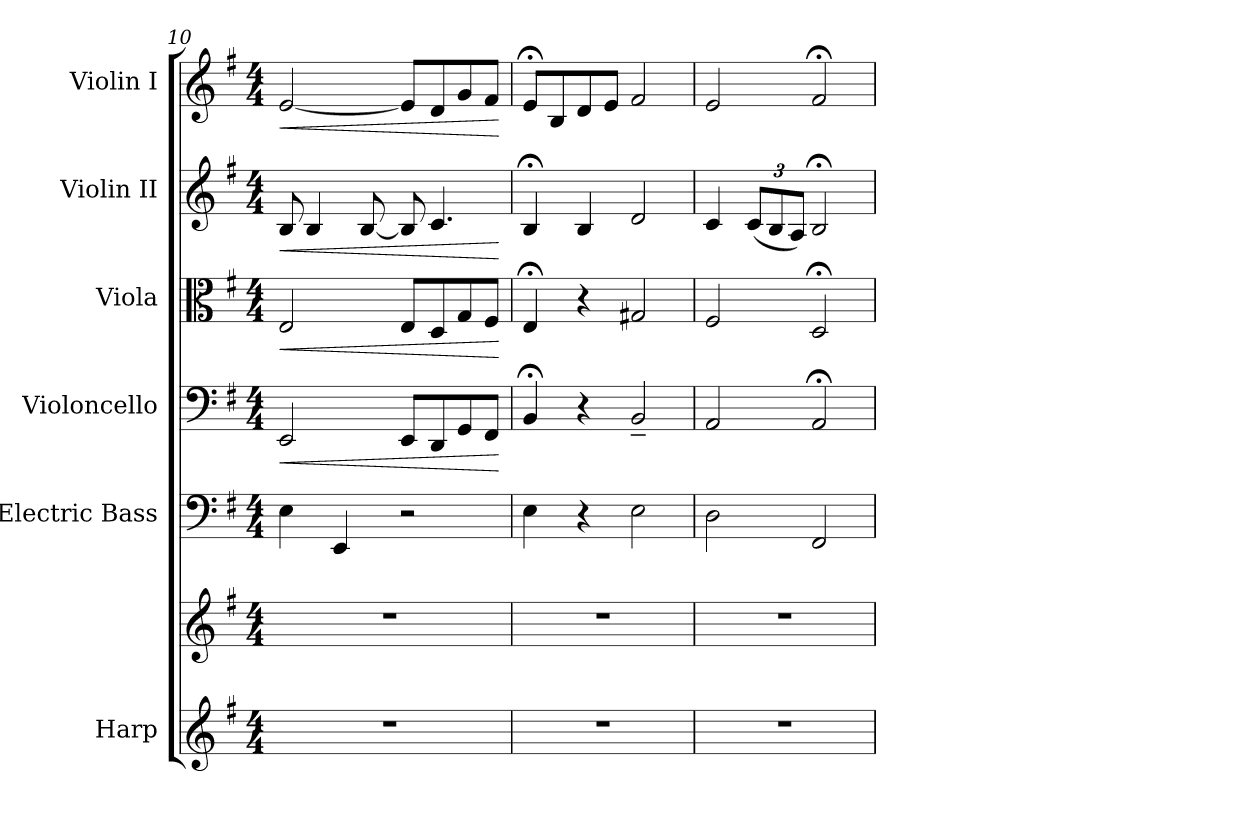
**kern	**kern	**kern	**kern	**dynam	**kern	**dynam	**kern	**dynam	**kern	**dynam
*part6	*part6	*part5	*part4	*part4	*part3	*part3	*part2	*part2	*part1	*part1
*staff7	*staff6	*staff5	*staff4	*staff4	*staff3	*staff3	*staff2	*staff2	*staff1	*staff1
*I"Harp	*	*I"Electric Bass	*I"Violoncello	*	*I"Viola	*	*I"Violin II	*	*I"Violin I	*
*I'Hrp.	*	*	*I'Vc.	*	*I'Vla.	*	*I'Vln. II	*	*I'Vln. I	*
*clefG2	*clefG2	*clefF4	*clefF4	*	*clefC3	*	*clefG2	*	*clefG2	*
*	*	*ITrd7c12	*	*	*	*	*	*	*	*
*k[f#]	*k[f#]	*k[f#]	*k[f#]	*	*k[f#]	*	*k[f#]	*	*k[f#]	*
*M4/4	*M4/4	*M4/4	*M4/4	*	*M4/4	*	*M4/4	*	*M4/4	*
=10	=10	=10	=10	=10	=10	=10	=10	=10	=10	=10
!	!	!	!	!LO:HP:b	!	!LO:HP:b	!	!LO:HP:b	!	!LO:HP:b
1r	1r	4EE\	2EE/	<	2E/	<	8B/	<	[2e/	<
.	.	.	.	.	.	.	4B/	.	.	.
.	.	4EEE/	.	.	.	.	.	.	.	.
.	.	.	.	.	.	.	[8B/	.	.	.
.	.	2r	8EE/L	.	8E/L	.	8B/]	.	8e/L]	.
.	.	.	8DD/	.	8D/	.	4.c/	.	8d/	.
.	.	.	8GG/	.	8G/	.	.	.	8g/	.
.	.	.	8FF#/J	.	8F#/J	.	.	.	8f#/J	.
.	.	.	.	[	.	[	.	[	.	[
=11	=11	=11	=11	=11	=11	=11	=11	=11	=11	=11
1r	1r	4EE\	4BB;</	.	4E;</	.	4B;</	.	8e;</L	.
.	.	.	.	.	.	.	.	.	8B/	.
.	.	4r	4r	.	4r	.	4B/	.	8d/	.
.	.	.	.	.	.	.	.	.	8e/J	.
.	.	2EE\	2BB~/	.	2G#X/	.	2d/	.	2f#/	.
=12	=12	=12	=12	=12	=12	=12	=12	=12	=12	=12
1r	1r	2DD\	2AA/	.	2F#/	.	4c/	.	2e/	.
*	*	*	*	*	*	*	*Xbrackettup	*	*	*
.	.	.	.	.	.	.	(<12c/L	.	.	.
.	.	.	.	.	.	.	12B/	.	.	.
.	.	.	.	.	.	.	12A/J)	.	.	.
.	.	2FFF#/	2AA;</	.	2D;</	.	2B;</	.	2f#;</	.
=	=	=	=	=	=	=	=	=	=	=
*-	*-	*-	*-	*-	*-	*-	*-	*-	*-	*-
